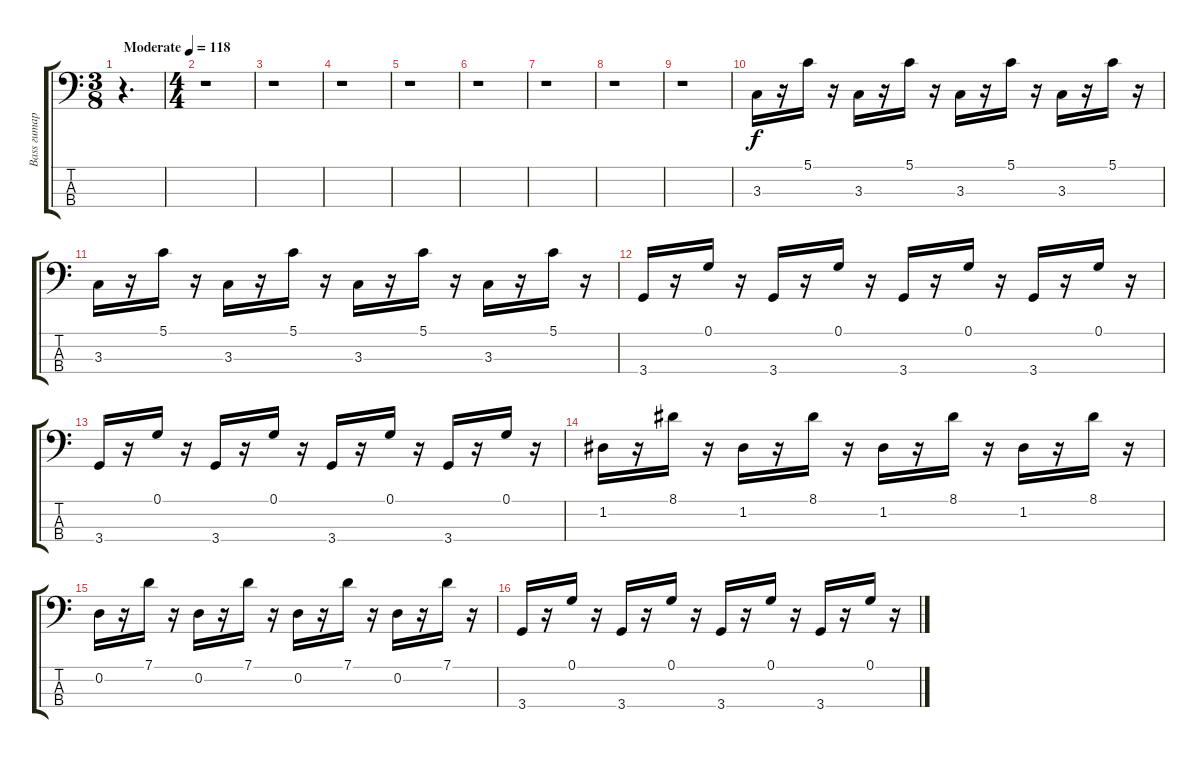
\track ("Bass гитара" "Bass гитар") {instrument electricbassfinger}
\staff {score tabs}
\tuning (G2 D2 A1 E1) {hide}
\ts (3 8)
\tempo (118 "Moderate")
\clef f4
\ks c
r.4{d dy f instrument electricbassfinger} |
\ts (4 4)
r.1 |
r.1 |
r.1 |
r.1 |
r.1 |
r.1 |
r.1 |
r.1 |
3.3.16 r.16 5.1.16 r.16 3.3.16 r.16 5.1.16 r.16 3.3.16 r.16 5.1.16 r.16 3.3.16 r.16 5.1.16 r.16 |
3.3.16 r.16 5.1.16 r.16 3.3.16 r.16 5.1.16 r.16 3.3.16 r.16 5.1.16 r.16 3.3.16 r.16 5.1.16 r.16 |
3.4.16 r.16 0.1.16 r.16 3.4.16 r.16 0.1.16 r.16 3.4.16 r.16 0.1.16 r.16 3.4.16 r.16 0.1.16 r.16 |
3.4.16 r.16 0.1.16 r.16 3.4.16 r.16 0.1.16 r.16 3.4.16 r.16 0.1.16 r.16 3.4.16 r.16 0.1.16 r.16 |
1.2.16 r.16 8.1.16 r.16 1.2.16 r.16 8.1.16 r.16 1.2.16 r.16 8.1.16 r.16 1.2.16 r.16 8.1.16 r.16 |
0.2.16 r.16 7.1.16 r.16 0.2.16 r.16 7.1.16 r.16 0.2.16 r.16 7.1.16 r.16 0.2.16 r.16 7.1.16 r.16 |
3.4.16 r.16 0.1.16 r.16 3.4.16 r.16 0.1.16 r.16 3.4.16 r.16 0.1.16 r.16 3.4.16 r.16 0.1.16 r.16
